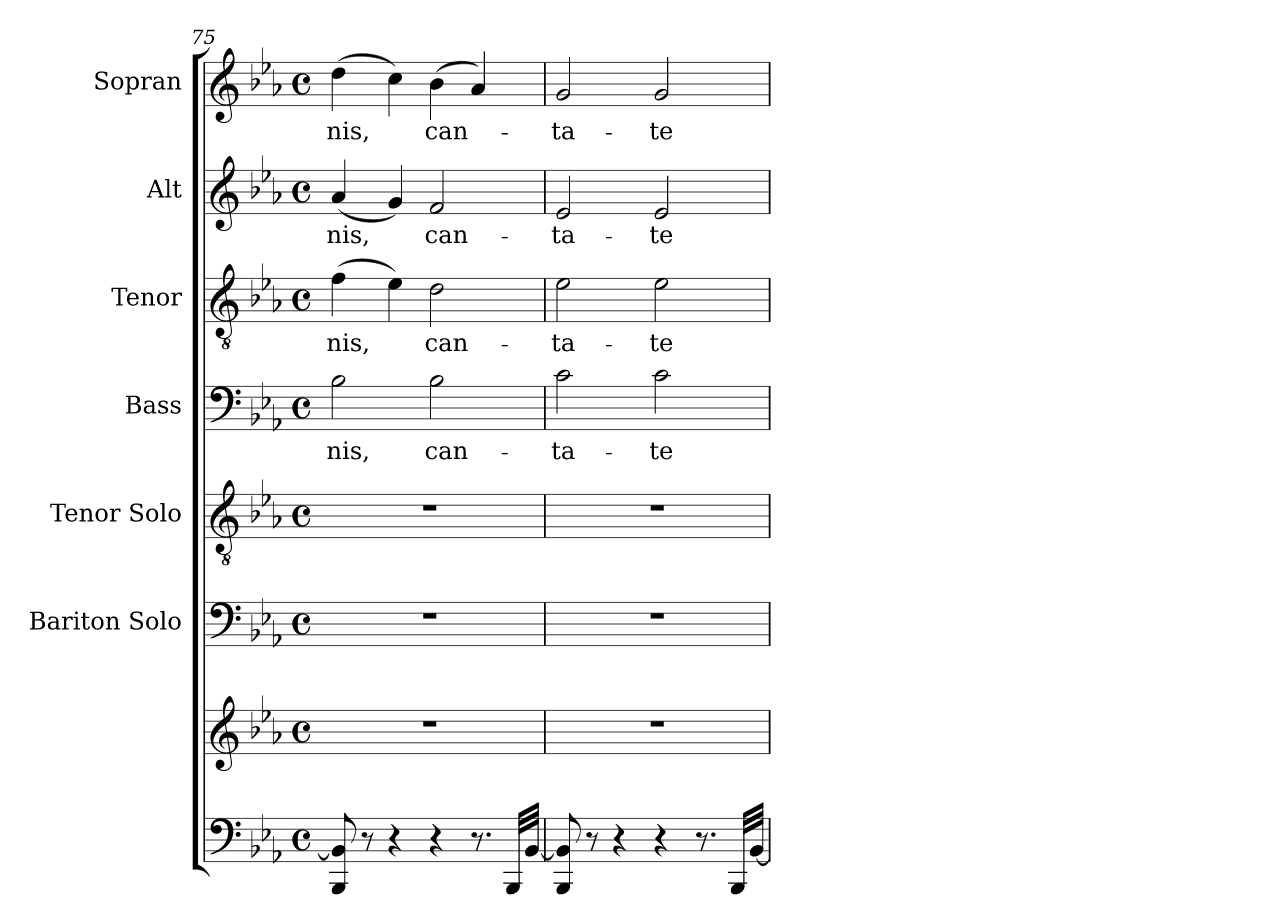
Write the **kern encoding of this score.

**kern	**kern	**kern	**kern	**kern	**text	**kern	**text	**kern	**text	**kern	**text
*part7	*part7	*part6	*part5	*part4	*part4	*part3	*part3	*part2	*part2	*part1	*part1
*staff8	*staff7	*staff6	*staff5	*staff4	*staff4	*staff3	*staff3	*staff2	*staff2	*staff1	*staff1
*	*	*I"Bariton Solo	*I"Tenor Solo	*I"Bass	*	*I"Tenor	*	*I"Alt	*	*I"Sopran	*
*	*	*	*	*I'B.	*	*I'T.	*	*I'A.	*	*I'S.	*
*clefF4	*clefG2	*clefF4	*clefGv2	*clefF4	*	*clefGv2	*	*clefG2	*	*clefG2	*
*k[b-e-a-]	*k[b-e-a-]	*k[b-e-a-]	*k[b-e-a-]	*k[b-e-a-]	*	*k[b-e-a-]	*	*k[b-e-a-]	*	*k[b-e-a-]	*
*E-:	*E-:	*E-:	*E-:	*E-:	*	*E-:	*	*E-:	*	*E-:	*
*M4/4	*M4/4	*M4/4	*M4/4	*M4/4	*	*M4/4	*	*M4/4	*	*M4/4	*
*met(c)	*met(c)	*met(c)	*met(c)	*met(c)	*	*met(c)	*	*met(c)	*	*met(c)	*
=75	=75	=75	=75	=75	=75	=75	=75	=75	=75	=75	=75
!	!	!	!	!	!LO:LY:b	!	!LO:LY:b	!	!LO:LY:b	!	!LO:LY:b
8BBB-/ 8BB-/]	1r	1r	1r	2B-\	-nis,	(>4f\	-nis,	(<4a-/	-nis,	(>4dd\	-nis,
8r	.	.	.	.	.	.	.	.	.	.	.
4r	.	.	.	.	.	4e-\)	.	4g/)	.	4cc\)	.
!	!	!	!	!	!LO:LY:b	!	!LO:LY:b	!	!LO:LY:b	!	!LO:LY:b
4r	.	.	.	2B-\	can-	2d\	can-	2f/	can-	(>4b-\	can-
8.r	.	.	.	.	.	.	.	.	.	4a-/)	.
32BBB-/LLL	.	.	.	.	.	.	.	.	.	.	.
[>32BB-/JJJ	.	.	.	.	.	.	.	.	.	.	.
=76	=76	=76	=76	=76	=76	=76	=76	=76	=76	=76	=76
!	!	!	!	!	!LO:LY:b	!	!LO:LY:b	!	!LO:LY:b	!	!LO:LY:b
8BBB-/ 8BB-/]	1r	1r	1r	2c\	-ta-	2e-\	-ta-	2e-/	-ta-	2g/	-ta-
8r	.	.	.	.	.	.	.	.	.	.	.
4r	.	.	.	.	.	.	.	.	.	.	.
!	!	!	!	!	!LO:LY:b	!	!LO:LY:b	!	!LO:LY:b	!	!LO:LY:b
4r	.	.	.	2c\	-te	2e-\	-te	2e-/	-te	2g/	-te
8.r	.	.	.	.	.	.	.	.	.	.	.
32BBB-/LLL	.	.	.	.	.	.	.	.	.	.	.
[>32BB-/JJJ	.	.	.	.	.	.	.	.	.	.	.
=	=	=	=	=	=	=	=	=	=	=	=
*-	*-	*-	*-	*-	*-	*-	*-	*-	*-	*-	*-
